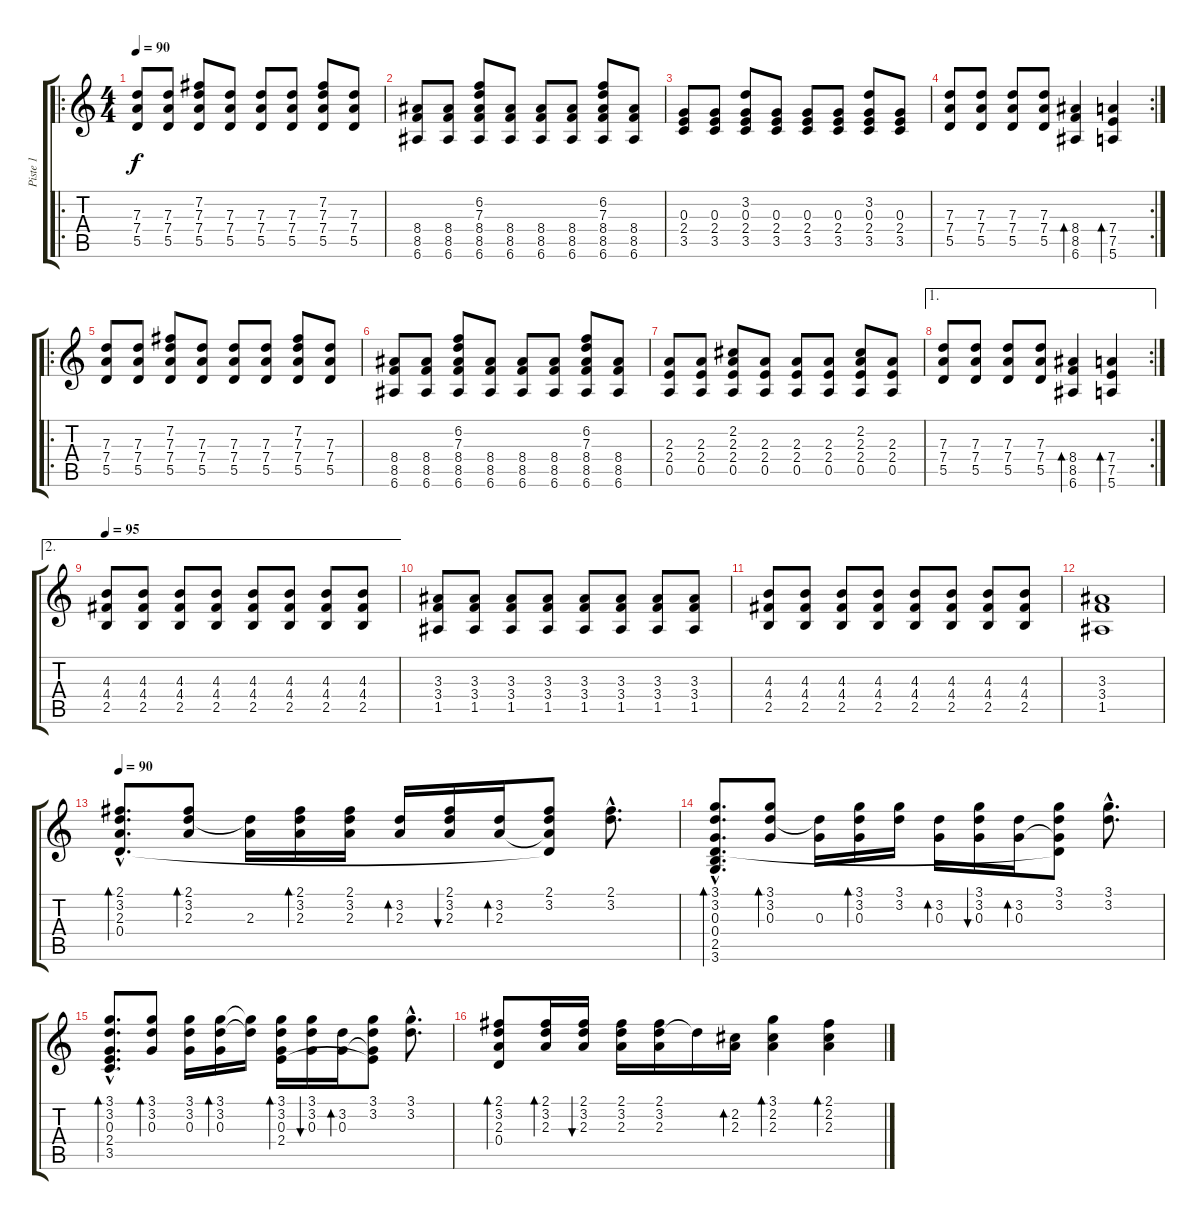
\track ("Piste 1" "Piste 1") {instrument acousticguitarsteel}
\staff {score tabs}
\tuning (E4 B3 G3 D3 A2 E2) {hide}
\ro
\ts (4 4)
\tempo 90
\clef g2
\ks c
(7.3 7.4 5.5).8{dy f instrument overdrivenguitar} (7.3 7.4 5.5).8 (7.2 7.3 7.4 5.5).8 (7.3 7.4 5.5).8 (7.3 7.4 5.5).8 (7.3 7.4 5.5).8 (7.2 7.3 7.4 5.5).8 (7.3 7.4 5.5).8 |
(8.4 8.5 6.6).8 (8.4 8.5 6.6).8 (6.2 7.3 8.4 8.5 6.6).8 (8.4 8.5 6.6).8 (8.4 8.5 6.6).8 (8.4 8.5 6.6).8 (6.2 7.3 8.4 8.5 6.6).8 (8.4 8.5 6.6).8 |
(0.3 2.4 3.5).8 (0.3 2.4 3.5).8 (3.2 0.3 2.4 3.5).8 (0.3 2.4 3.5).8 (0.3 2.4 3.5).8 (0.3 2.4 3.5).8 (3.2 0.3 2.4 3.5).8 (0.3 2.4 3.5).8 |
\rc 2
(7.3 7.4 5.5).8 (7.3 7.4 5.5).8 (7.3 7.4 5.5).8 (7.3 7.4 5.5).8 (8.4 8.5 6.6).4{bd 60} (7.4 7.5 5.6).4{bd 60} |
\ro
(7.3 7.4 5.5).8{instrument overdrivenguitar} (7.3 7.4 5.5).8 (7.2 7.3 7.4 5.5).8 (7.3 7.4 5.5).8 (7.3 7.4 5.5).8 (7.3 7.4 5.5).8 (7.2 7.3 7.4 5.5).8 (7.3 7.4 5.5).8 |
(8.4 8.5 6.6).8 (8.4 8.5 6.6).8 (6.2 7.3 8.4 8.5 6.6).8 (8.4 8.5 6.6).8 (8.4 8.5 6.6).8 (8.4 8.5 6.6).8 (6.2 7.3 8.4 8.5 6.6).8 (8.4 8.5 6.6).8 |
(2.3 2.4 0.5).8 (2.3 2.4 0.5).8 (2.2 2.3 2.4 0.5).8 (2.3 2.4 0.5).8 (2.3 2.4 0.5).8 (2.3 2.4 0.5).8 (2.2 2.3 2.4 0.5).8 (2.3 2.4 0.5).8 |
\ae 1
\rc 2
(7.3 7.4 5.5).8 (7.3 7.4 5.5).8 (7.3 7.4 5.5).8 (7.3 7.4 5.5).8 (8.4 8.5 6.6).4{bd 60} (7.4 7.5 5.6).4{bd 60} |
\ae 2
\tempo 95
(4.3 4.4 2.5).8 (4.3 4.4 2.5).8 (4.3 4.4 2.5).8 (4.3 4.4 2.5).8 (4.3 4.4 2.5).8 (4.3 4.4 2.5).8 (4.3 4.4 2.5).8 (4.3 4.4 2.5).8 |
(3.3 3.4 1.5).8 (3.3 3.4 1.5).8 (3.3 3.4 1.5).8 (3.3 3.4 1.5).8 (3.3 3.4 1.5).8 (3.3 3.4 1.5).8 (3.3 3.4 1.5).8 (3.3 3.4 1.5).8 |
(4.3 4.4 2.5).8 (4.3 4.4 2.5).8 (4.3 4.4 2.5).8 (4.3 4.4 2.5).8 (4.3 4.4 2.5).8 (4.3 4.4 2.5).8 (4.3 4.4 2.5).8 (4.3 4.4 2.5).8 |
(3.3 3.4 1.5).1 |
\tempo 90
(2.1{hac} 3.2{hac} 2.3{hac} 0.4{hac}).8{d bd 30} (2.1 3.2 2.3).8{bd 30} (3.2{t} 2.3).16 (2.1 3.2 2.3).16{bd 30} (2.1 3.2 2.3).16 (3.2 2.3).16{bd 30} (2.1 3.2 2.3).16{bu 30} (3.2 2.3).16{bd 30} (2.1 3.2 2.3{t} 0.4{t}).8 (2.1{hac} 3.2{hac}).8{d} |
(3.1{hac} 3.2{hac} 0.3{hac} 0.4{hac} 2.5{hac} 3.6{hac}).8{d bd 30} (3.1 3.2 0.3).8{bd 30} (3.2{t} 0.3).16 (3.1 3.2 0.3).16{bd 30} (3.1 3.2).16 (3.2 0.3).16{bd 30} (3.1 3.2 0.3).16{bu 30} (3.2 0.3).16{bd 30} (3.1 3.2 0.3{t} 0.4{t}).8 (3.1{hac} 3.2{hac}).8{d} |
(3.1{hac} 3.2{hac} 0.3{hac} 2.4{hac} 3.5{hac}).8{d bd 30} (3.1 3.2 0.3).8{bd 30} (3.1 3.2 0.3).16 (3.1 3.2 0.3).16{bd 30} (3.1{t} 3.2{t}).16 (3.1 3.2 0.3 2.4).16{bd 30} (3.1 3.2 0.3).16{bu 30} (3.2 0.3).16{bd 30} (3.1 3.2 0.3{t} 2.4{t}).8 (3.1{hac} 3.2{hac}).8{d} |
(2.1 3.2 2.3 0.4).8{bd 30} (2.1 3.2 2.3).16{bd 30} (2.1 3.2 2.3).16{bu 30} (2.1 3.2 2.3).16 (2.1 3.2 2.3).16 3.2{t}.16 (2.2 2.3).16{bd 30} (3.1 2.2 2.3).4{bd 30} (2.1 2.2 2.3).4{bd 30}
